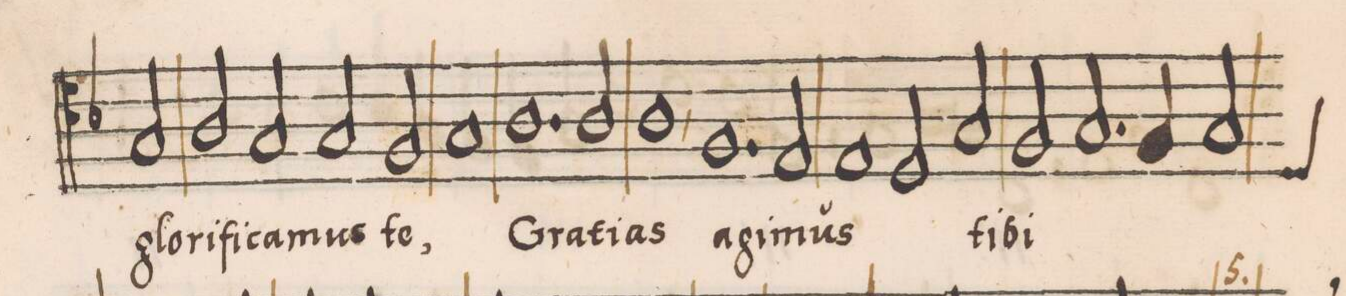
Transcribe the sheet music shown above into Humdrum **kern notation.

**kern	**text
*I"TENOR	*
*clefC4	*
*k[b-]	*
*met(C|)	*
*M2/1	*
2G/	glo-
2A/	-ri-
2G/	-fi-
=19	=19
2G/	-ca-
2F/	-mus
1G	te,
=20	=20
1.A	Gra-
2A/	-ti-
=21	=21
1A,	-as
1.F	a-
=22	=22
2E/	-gi-
1E	-mus
=23	=23
2D/	.
2G/	ti-
2F/	-bi
2.G/	.
=24	=24
4F/	.
*custos:D	*
2G/	.
*-	*-
